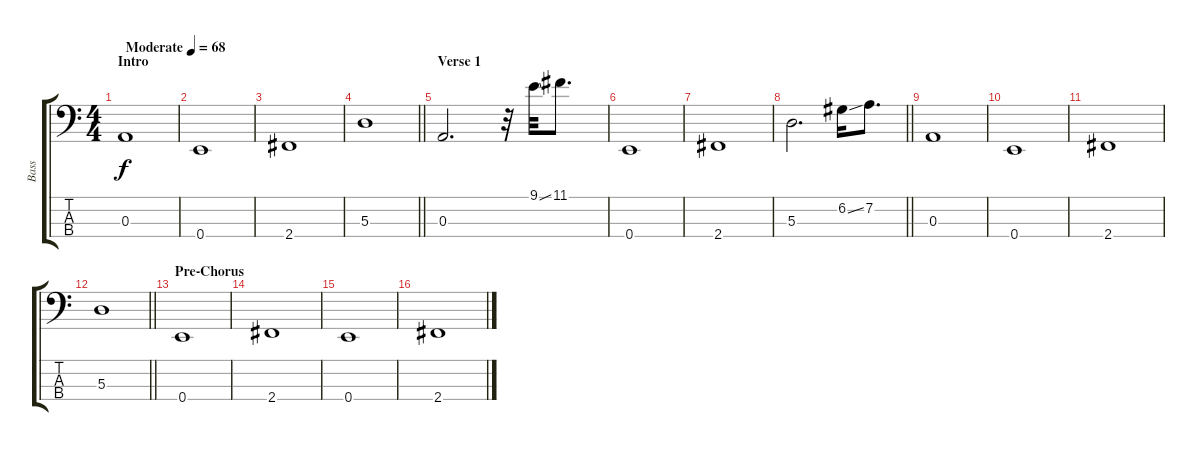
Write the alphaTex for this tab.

\track ("Bass" "Bass") {instrument electricbassfinger}
\staff {score tabs}
\tuning (G2 D2 A1 E1) {hide}
\ts (4 4)
\section ("" "Intro")
\tempo (68 "Moderate")
\clef f4
\ks c
0.3.1{dy f instrument electricbassfinger} |
0.4.1 |
2.4.1 |
\barLineRight lightlight
5.3.1 |
\section ("" "Verse 1")
0.3.2{d} r.32 9.1{ss}.32 11.1.8{d} |
0.4.1 |
2.4.1 |
\barLineRight lightlight
5.3.2{d} 6.2{ss}.16 7.2.8{d} |
0.3.1 |
0.4.1 |
2.4.1 |
\barLineRight lightlight
5.3.1 |
\section ("" "Pre-Chorus")
0.4.1 |
2.4.1 |
0.4.1 |
2.4.1
